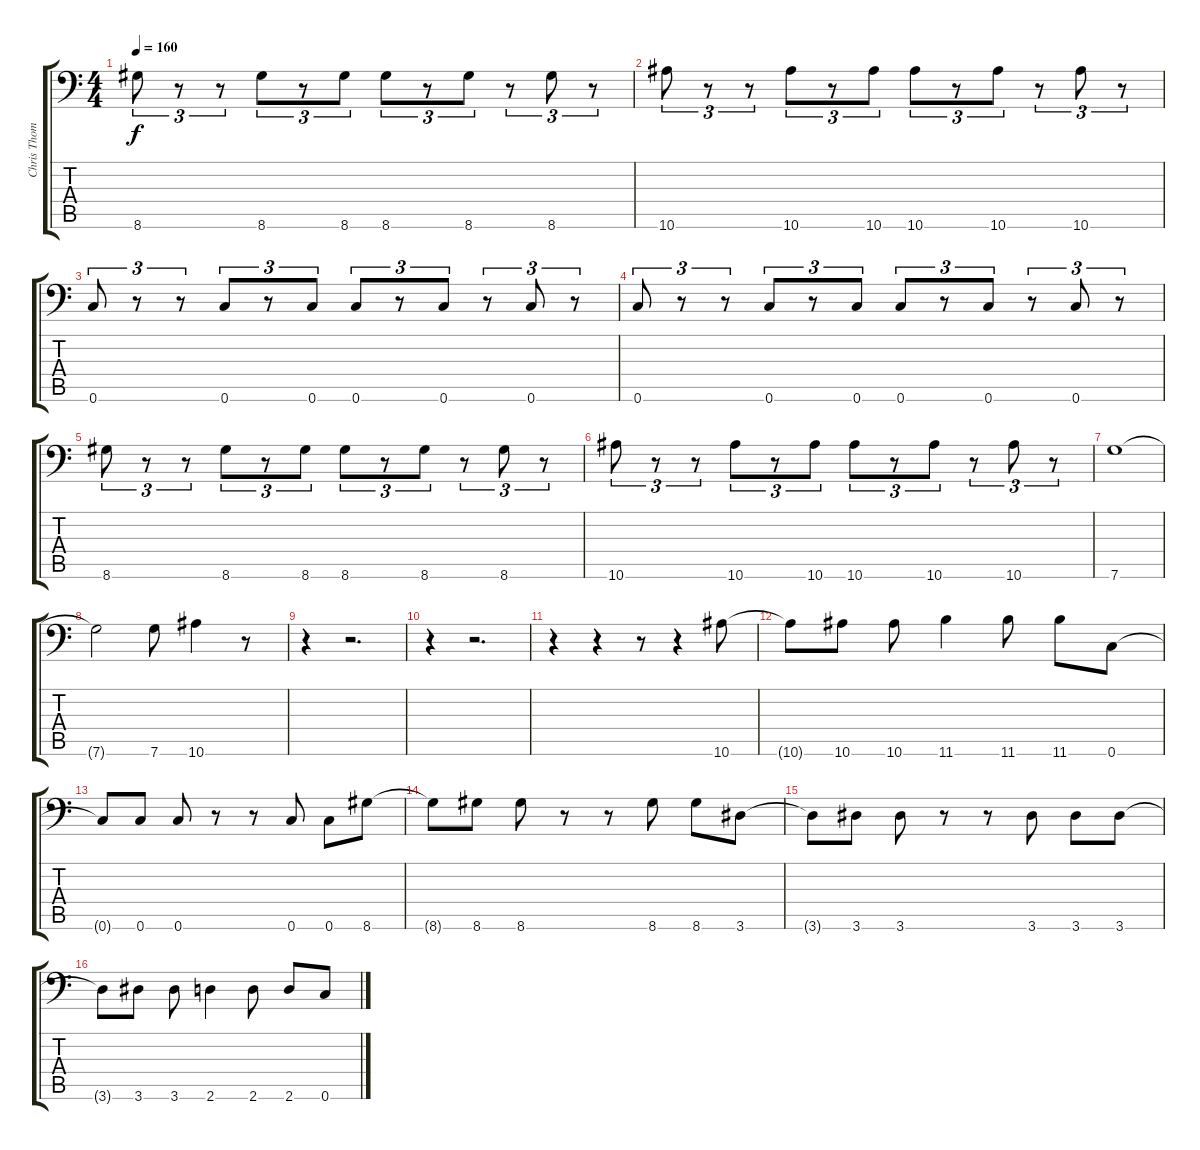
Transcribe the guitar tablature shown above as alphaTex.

\track ("Chris Thompson" "Chris Thom") {instrument electricbasspick}
\staff {score tabs}
\tuning (D4 A3 F3 C3 G2 C2) {hide}
\ts (4 4)
\tempo 160
\clef f4
\ks c
8.6.8{tu (3 2) dy f} r.8{tu (3 2)} r.8{tu (3 2)} 8.6.8{tu (3 2)} r.8{tu (3 2)} 8.6.8{tu (3 2)} 8.6.8{tu (3 2)} r.8{tu (3 2)} 8.6.8{tu (3 2)} r.8{tu (3 2)} 8.6.8{tu (3 2)} r.8{tu (3 2)} |
10.6.8{tu (3 2)} r.8{tu (3 2)} r.8{tu (3 2)} 10.6.8{tu (3 2)} r.8{tu (3 2)} 10.6.8{tu (3 2)} 10.6.8{tu (3 2)} r.8{tu (3 2)} 10.6.8{tu (3 2)} r.8{tu (3 2)} 10.6.8{tu (3 2)} r.8{tu (3 2)} |
0.6.8{tu (3 2)} r.8{tu (3 2)} r.8{tu (3 2)} 0.6.8{tu (3 2)} r.8{tu (3 2)} 0.6.8{tu (3 2)} 0.6.8{tu (3 2)} r.8{tu (3 2)} 0.6.8{tu (3 2)} r.8{tu (3 2)} 0.6.8{tu (3 2)} r.8{tu (3 2)} |
0.6.8{tu (3 2)} r.8{tu (3 2)} r.8{tu (3 2)} 0.6.8{tu (3 2)} r.8{tu (3 2)} 0.6.8{tu (3 2)} 0.6.8{tu (3 2)} r.8{tu (3 2)} 0.6.8{tu (3 2)} r.8{tu (3 2)} 0.6.8{tu (3 2)} r.8{tu (3 2)} |
8.6.8{tu (3 2)} r.8{tu (3 2)} r.8{tu (3 2)} 8.6.8{tu (3 2)} r.8{tu (3 2)} 8.6.8{tu (3 2)} 8.6.8{tu (3 2)} r.8{tu (3 2)} 8.6.8{tu (3 2)} r.8{tu (3 2)} 8.6.8{tu (3 2)} r.8{tu (3 2)} |
10.6.8{tu (3 2)} r.8{tu (3 2)} r.8{tu (3 2)} 10.6.8{tu (3 2)} r.8{tu (3 2)} 10.6.8{tu (3 2)} 10.6.8{tu (3 2)} r.8{tu (3 2)} 10.6.8{tu (3 2)} r.8{tu (3 2)} 10.6.8{tu (3 2)} r.8{tu (3 2)} |
7.6.1 |
7.6{t}.2 7.6.8 10.6.4 r.8 |
r.4 r.2{d} |
r.4 r.2{d} |
r.4 r.4 r.8 r.4 10.6.8 |
10.6{t}.8 10.6.8 10.6.8 11.6.4 11.6.8 11.6.8 0.6.8 |
0.6{t}.8 0.6.8 0.6.8 r.8 r.8 0.6.8 0.6.8 8.6.8 |
8.6{t}.8 8.6.8 8.6.8 r.8 r.8 8.6.8 8.6.8 3.6.8 |
3.6{t}.8 3.6.8 3.6.8 r.8 r.8 3.6.8 3.6.8 3.6.8 |
3.6{t}.8 3.6.8 3.6.8 2.6.4 2.6.8 2.6.8 0.6.8
